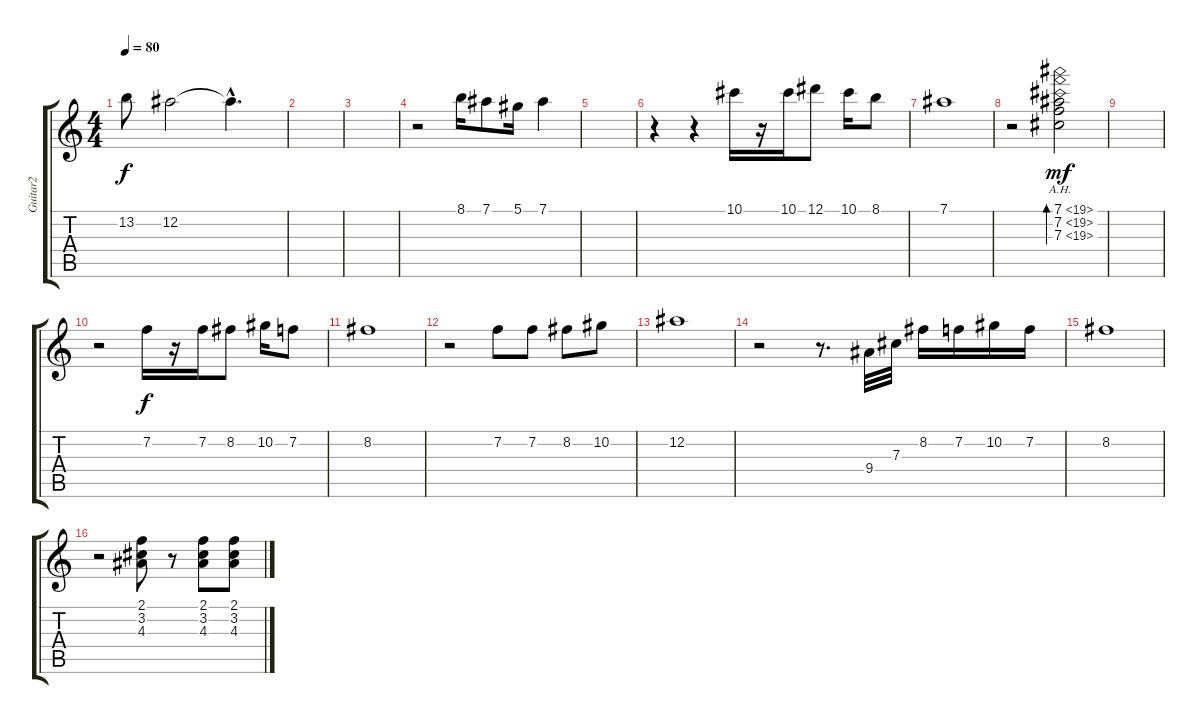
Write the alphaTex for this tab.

\track ("Guitar2" "Guitar2") {instrument acousticguitarnylon}
\staff {score tabs}
\tuning (Eb4 Bb3 Gb3 Db3 Ab2 Eb2) {hide}
\ts (4 4)
\tempo 80
\clef g2
\ks c
13.2.8{dy f} 12.2.2 12.2{hac t}.4{d} |
|
|
r.2 8.1.16 7.1.8 5.1.16 7.1.4 |
|
r.4 r.4 10.1.16 r.16 10.1.16 12.1.8 10.1.16 8.1.8 |
7.1.1 |
r.2 (7.1{ah 12} 7.2{ah 12} 7.3{ah 12}).2{bd 240 dy mf} |
|
r.2 7.2.16{dy f} r.16 7.2.16 8.2.8 10.2.16 7.2.8 |
8.2.1 |
r.2 7.2.8 7.2.8 8.2.8 10.2.8 |
12.2.1 |
r.2 r.8{d} 9.4.32 7.3.32 8.2.16 7.2.16 10.2.16 7.2.16 |
8.2.1 |
r.2 (2.1 3.2 4.3).8 r.8 (2.1 3.2 4.3).8 (2.1 3.2 4.3).8
